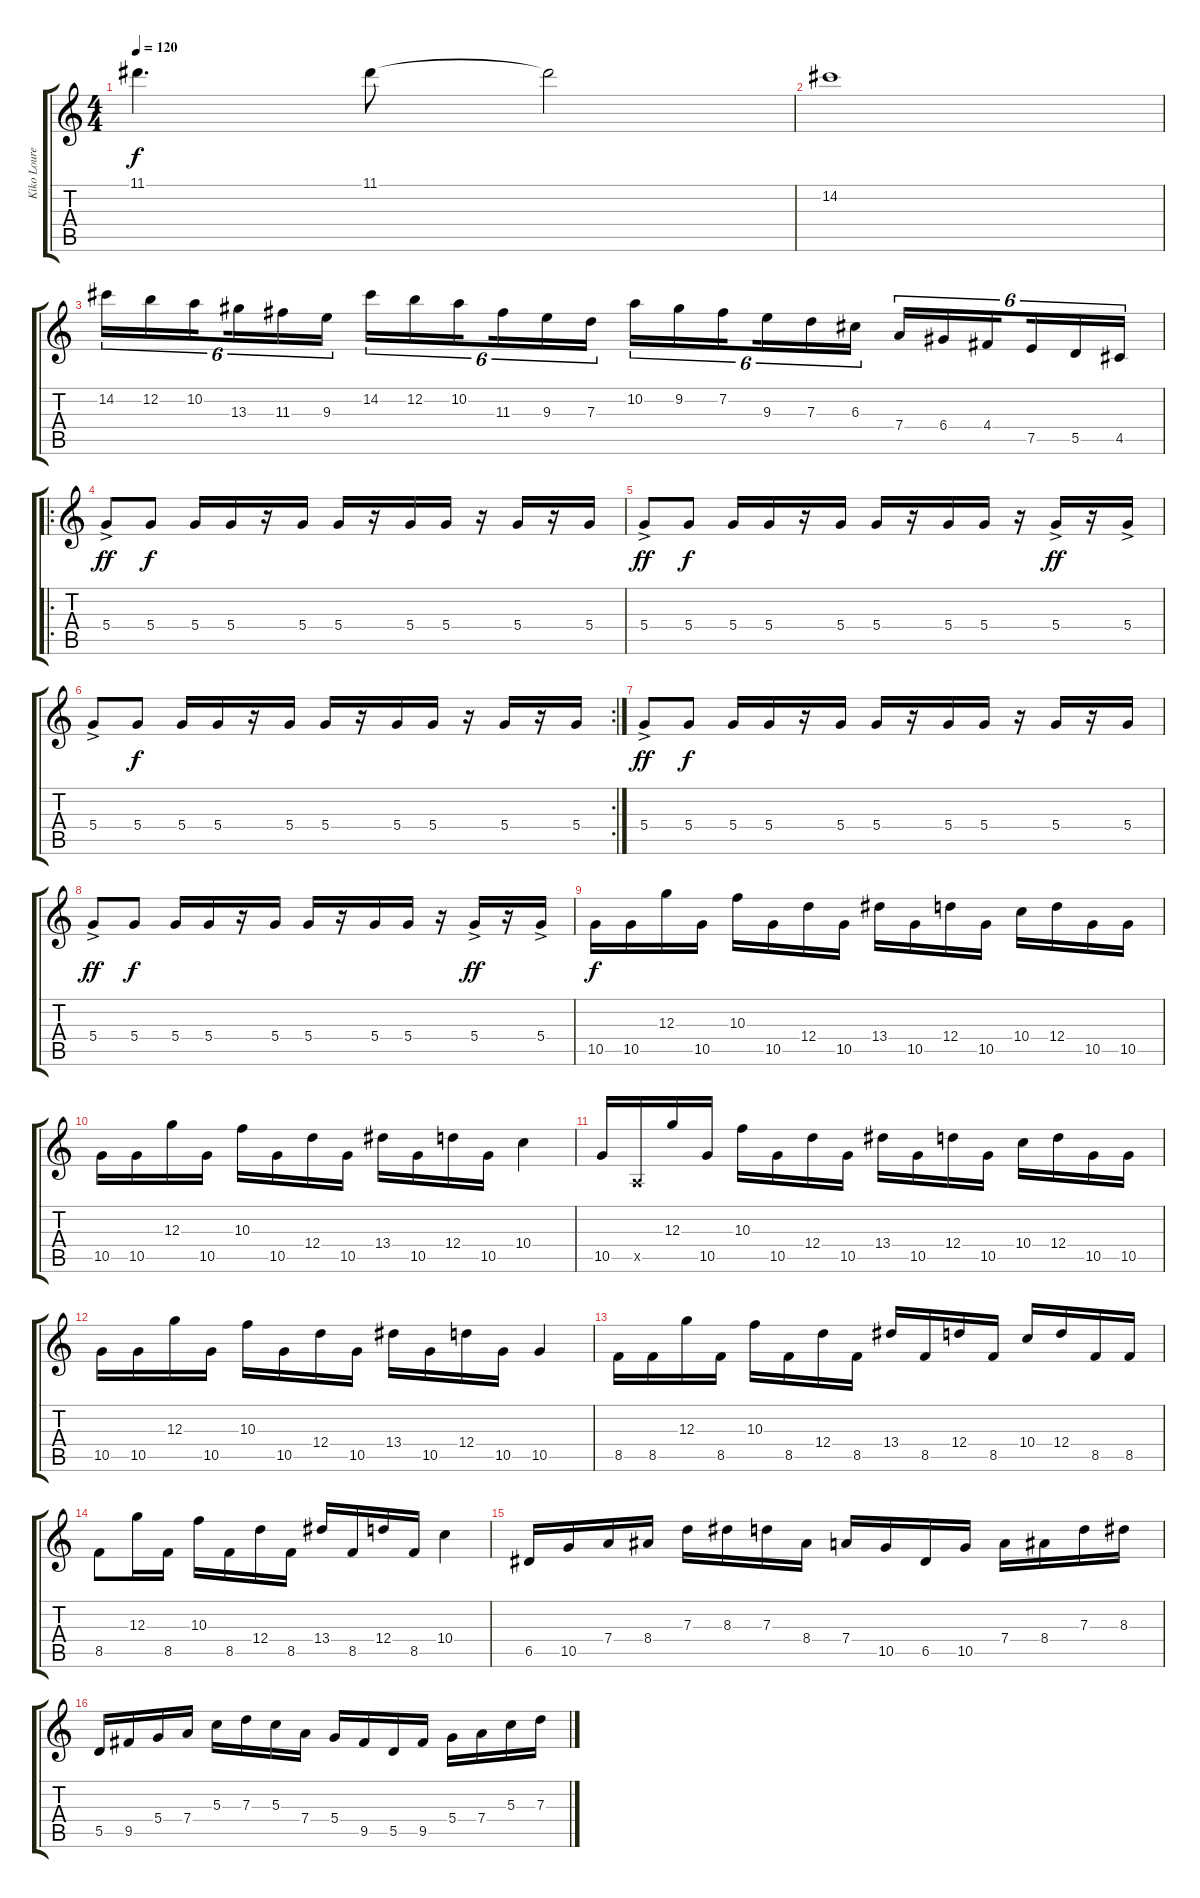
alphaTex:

\track ("Kiko Loureiro" "Kiko Loure") {instrument distortionguitar}
\staff {score tabs}
\tuning (E4 B3 G3 D3 A2 E2) {hide}
\ts (4 4)
\tempo 120
\clef g2
\ks c
11.1{t}.4{d dy f} 11.1.8 11.1{t}.2 |
14.2.1 |
14.2.16{tu (6 4)} 12.2.16{tu (6 4)} 10.2.16{tu (6 4) beam splitsecondary} 13.3.16{tu (6 4)} 11.3.16{tu (6 4)} 9.3.16{tu (6 4)} 14.2.16{tu (6 4)} 12.2.16{tu (6 4)} 10.2.16{tu (6 4) beam splitsecondary} 11.3.16{tu (6 4)} 9.3.16{tu (6 4)} 7.3.16{tu (6 4)} 10.2.16{tu (6 4)} 9.2.16{tu (6 4)} 7.2.16{tu (6 4) beam splitsecondary} 9.3.16{tu (6 4)} 7.3.16{tu (6 4)} 6.3.16{tu (6 4)} 7.4.16{tu (6 4)} 6.4.16{tu (6 4)} 4.4.16{tu (6 4) beam splitsecondary} 7.5.16{tu (6 4)} 5.5.16{tu (6 4)} 4.5.16{tu (6 4)} |
\ro
5.4{ac}.8{dy ff} 5.4.8{dy f} 5.4.16 5.4.16 r.16 5.4.16 5.4.16 r.16 5.4.16 5.4.16 r.16 5.4.16 r.16 5.4.16 |
5.4{ac}.8{dy ff} 5.4.8{dy f} 5.4.16 5.4.16 r.16 5.4.16 5.4.16 r.16 5.4.16 5.4.16 r.16 5.4{ac}.16{dy ff} r.16 5.4{ac}.16 |
\rc 2
5.4{ac}.8 5.4.8{dy f} 5.4.16 5.4.16 r.16 5.4.16 5.4.16 r.16 5.4.16 5.4.16 r.16 5.4.16 r.16 5.4.16 |
5.4{ac}.8{dy ff} 5.4.8{dy f} 5.4.16 5.4.16 r.16 5.4.16 5.4.16 r.16 5.4.16 5.4.16 r.16 5.4.16 r.16 5.4.16 |
5.4{ac}.8{dy ff} 5.4.8{dy f} 5.4.16 5.4.16 r.16 5.4.16 5.4.16 r.16 5.4.16 5.4.16 r.16 5.4{ac}.16{dy ff} r.16 5.4{ac}.16 |
10.5.16{dy f} 10.5.16 12.3.16 10.5.16 10.3.16 10.5.16 12.4.16 10.5.16 13.4.16 10.5.16 12.4.16 10.5.16 10.4.16 12.4.16 10.5.16 10.5.16 |
10.5.16 10.5.16 12.3.16 10.5.16 10.3.16 10.5.16 12.4.16 10.5.16 13.4.16 10.5.16 12.4.16 10.5.16 10.4.4 |
10.5.16 0.5{x}.16 12.3.16 10.5.16 10.3.16 10.5.16 12.4.16 10.5.16 13.4.16 10.5.16 12.4.16 10.5.16 10.4.16 12.4.16 10.5.16 10.5.16 |
10.5.16 10.5.16 12.3.16 10.5.16 10.3.16 10.5.16 12.4.16 10.5.16 13.4.16 10.5.16 12.4.16 10.5.16 10.5.4 |
8.5.16 8.5.16 12.3.16 8.5.16 10.3.16 8.5.16 12.4.16 8.5.16 13.4.16 8.5.16 12.4.16 8.5.16 10.4.16 12.4.16 8.5.16 8.5.16 |
8.5.8 12.3.16 8.5.16 10.3.16 8.5.16 12.4.16 8.5.16 13.4.16 8.5.16 12.4.16 8.5.16 10.4.4 |
6.5.16 10.5.16 7.4.16 8.4.16 7.3.16 8.3.16 7.3.16 8.4.16 7.4.16 10.5.16 6.5.16 10.5.16 7.4.16 8.4.16 7.3.16 8.3.16 |
5.5.16 9.5.16 5.4.16 7.4.16 5.3.16 7.3.16 5.3.16 7.4.16 5.4.16 9.5.16 5.5.16 9.5.16 5.4.16 7.4.16 5.3.16 7.3.16
